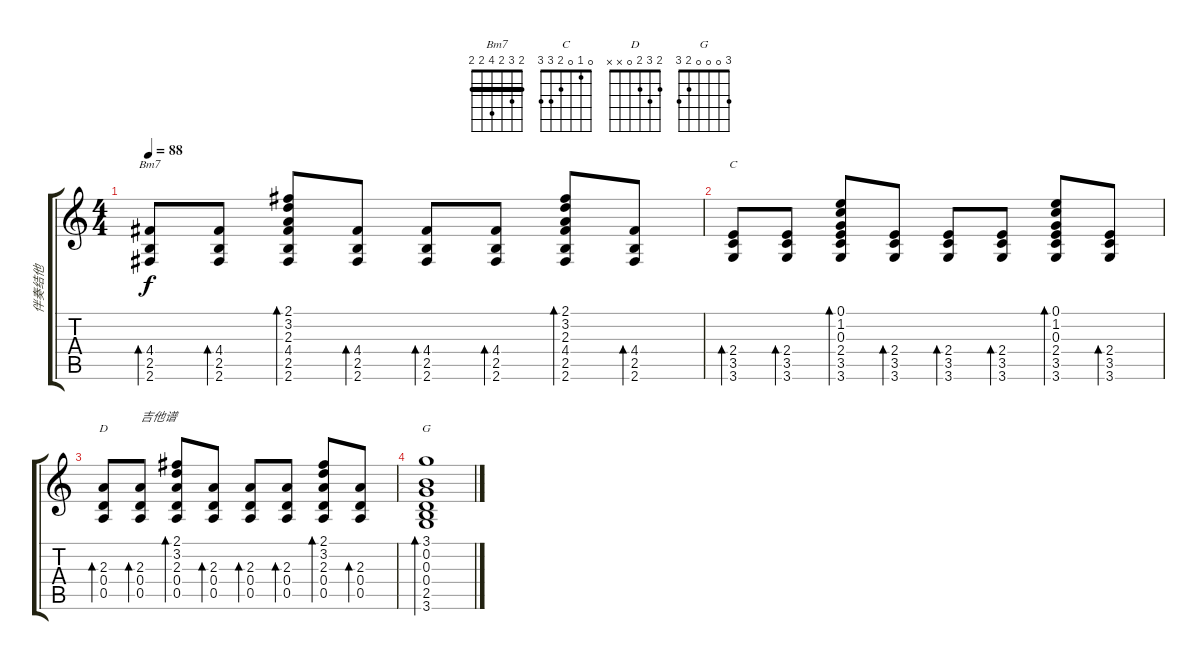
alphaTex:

\track ("伴奏结他" "伴奏结他") {instrument acousticguitarsteel}
\staff {score tabs}
\tuning (E4 B3 G3 D3 A2 E2) {hide}
\chord ("Bm7" 2 3 2 4 2 2) {barre 2}
\chord ("C" 0 1 0 2 3 3)
\chord ("D" 2 3 2 0 x x)
\chord ("G" 3 0 0 0 2 3)
\ts (4 4)
\tempo 88
\clef g2
\ks c
(4.4 2.5 2.6).8{bd 60 ch "Bm7" dy f} (4.4 2.5 2.6).8{bd 60} (2.1 3.2 2.3 4.4 2.5 2.6).8{bd 60} (4.4 2.5 2.6).8{bd 60} (4.4 2.5 2.6).8{bd 60} (4.4 2.5 2.6).8{bd 60} (2.1 3.2 2.3 4.4 2.5 2.6).8{bd 60} (4.4 2.5 2.6).8{bd 60} |
(2.4 3.5 3.6).8{bd 60 ch "C"} (2.4 3.5 3.6).8{bd 60} (0.1 1.2 0.3 2.4 3.5 3.6).8{bd 60} (2.4 3.5 3.6).8{bd 60} (2.4 3.5 3.6).8{bd 60} (2.4 3.5 3.6).8{bd 60} (0.1 1.2 0.3 2.4 3.5 3.6).8{bd 60} (2.4 3.5 3.6).8{bd 60} |
(2.3 0.4 0.5).8{bd 60 ch "D"} (2.3 0.4 0.5).8{bd 60 txt "吉他谱"} (2.1 3.2 2.3 0.4 0.5).8{bd 60} (2.3 0.4 0.5).8{bd 60} (2.3 0.4 0.5).8{bd 60} (2.3 0.4 0.5).8{bd 60} (2.1 3.2 2.3 0.4 0.5).8{bd 60} (2.3 0.4 0.5).8{bd 60} |
(3.1 0.2 0.3 0.4 2.5 3.6).1{bd 120 ch "G"}
